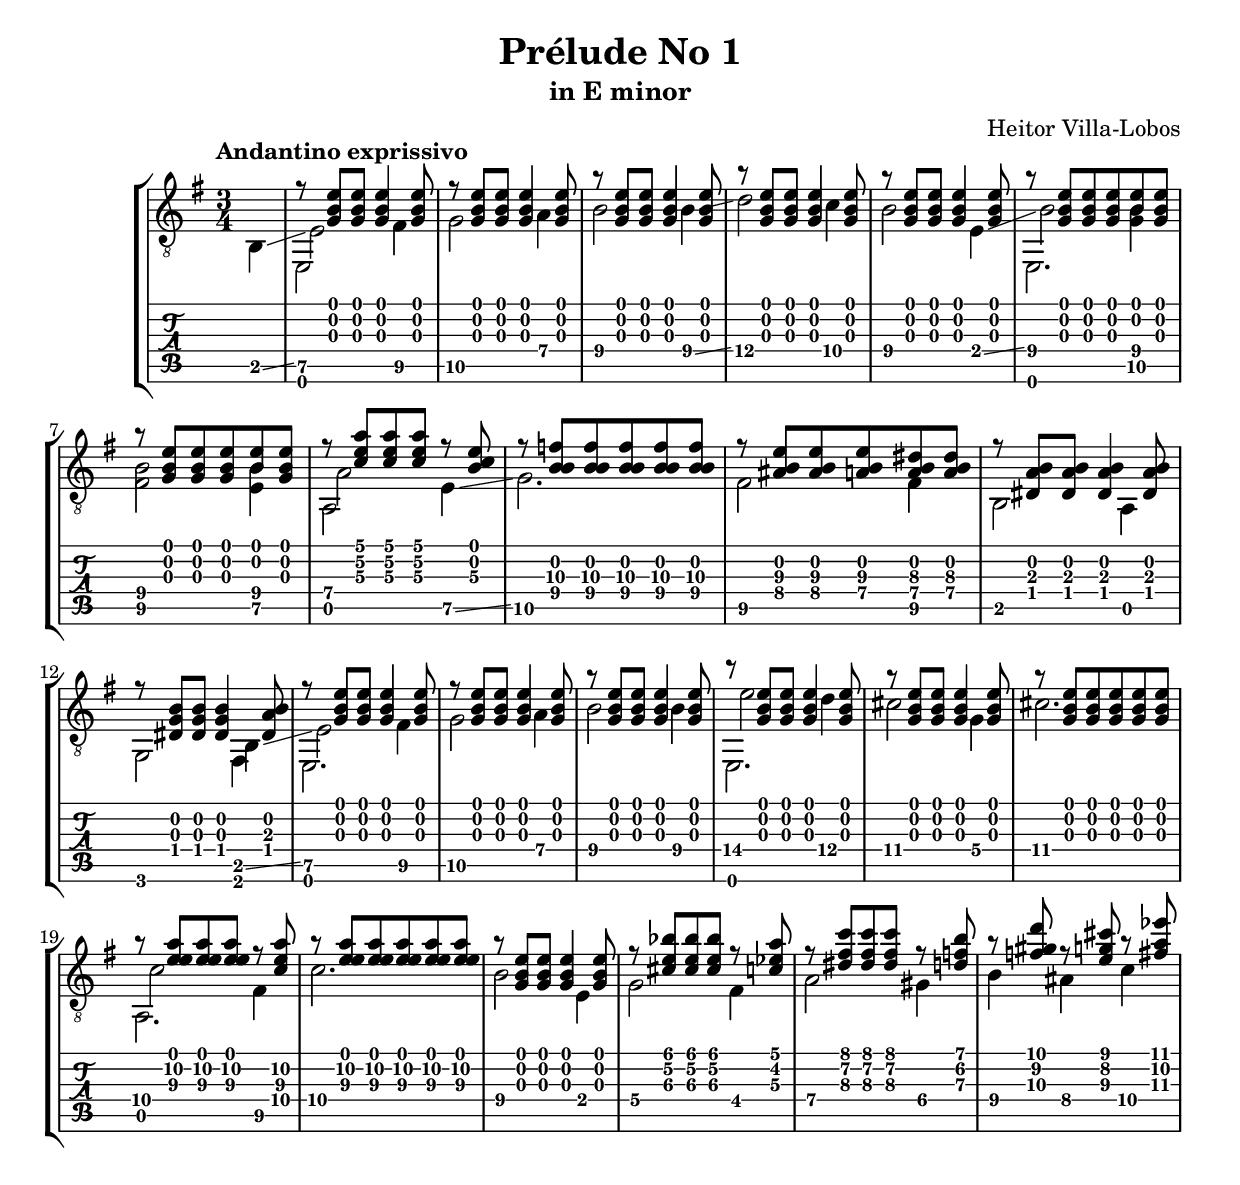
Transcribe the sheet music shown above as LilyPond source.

\version "2.16.1"
\language "english"

\header { 
	title = "Prélude No 1"
	subtitle = "in E minor"
	composer ="Heitor Villa-Lobos"
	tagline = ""
}

top = {
	\override StringNumber #'stencil = ##f
	\partial 4
	s4 |
	r8 <g b e'>8 <g b e'>8 <g b e'>4 <g b e'>8 |
	r8 <g b e'>8 <g b e'>8 <g b e'>4 <g b e'>8 |
	r8 <g b e'>8 <g b e'>8 <g b e'>4 <g b e'>8 |
	r8 <g b e'>8 <g b e'>8 <g b e'>4 <g b e'>8 |
	r8 <g b e'>8 <g b e'>8 <g b e'>4 <g b e'>8 |
	r8 <g b e'>8 <g b e'>8 <g b e'>8 <b e'>8 <g b e'>8 |
	r8 <g b e'>8 <g b e'>8 <g b e'>8 <b e'>8 <g b e'>8 |
	r8 <c' e' a'> <c' e' a'> <c' e' a'> r8 <b c'\3 e'> |
	r8 <f'\3 b\2 b\4> <f'\3 b\2 b\4> <f'\3 b\2 b\4> <f'\3 b\2 b\4> <f'\3 b\2 b\4> |
	r8 <as\4 b e'\3> <as\4 b e'\3> <a\4 b e'\3> <a\4 b ds'\3> <a\4 b ds'\3> |
	r8 <ds a b> <ds a b> <ds a b>4 <ds a b>8 |
	r8 <ds b g> <ds b g> <ds b g>4 <ds a b>8 |
	r8 <g b e'> <g b e'> <g b e'>4 <g b e'>8 |
	r8 <g b e'> <g b e'> <g b e'>4 <g b e'>8 |
	r8 <g b e'> <g b e'> <g b e'>4 <g b e'>8 |
	r8 <g b e'> <g b e'> <g b e'>4 <g b e'>8 |
	r8 <g b e'> <g b e'> <g b e'>4 <g b e'>8 |
	r8 <g b e'> <g b e'> <g b e'> <g b e'> <g b e'> |
	r8 <a'\2 e' e'\3> <a'\2 e' e'\3> <a'\2 e' e'\3> r8 <c'\4 a'\2 e'\3> |
	r8 <a'\2 e' e'\3> <a'\2 e' e'\3> <a'\2 e' e'\3> <a'\2 e' e'\3> <a'\2 e' e'\3> | 
	r8 <g b e'> <g b e'> <g b e'>4 <g b e'>8 |
	r8 <cs' e' bf'>8 <cs' e' bf'> <cs' e' bf'> r8 <c' ef' a'> |
	r8 <ds' fs' c''> <ds' fs' c''> <ds' fs' c''> r8 <d' f' b'> |
	r8 <f' gs' d''> r8 <e' g' cs''> r8 <fs' a' ef''> |
}

melody = {
	\override StringNumber #'stencil = ##f
	\partial 4
	b,4 \glissando |
	<e\5>2 <fs\5>4 |
	<g\5>2 <a\4>4 |
	<b\4>2 <b\4>4 \glissando |
	<d'\4>2 <c'\4>4 |
	<b\4>2 <e\4>4 \glissando |
	<b\4>2 <g\5 b\4>4 |
	<fs\5 b\4>2 <e\5 b\4>4 |
	<a\4>2 <e\5>4 \glissando |
	<g\5>2. |
	<fs\5>2 <fs\5>4 |
	b,2 a,4 |
	g,2 b,4 \glissando | 
	<e\5>2 <fs\5>4 |
	<g\5>2 <a\4>4 |
	<b\4>2 <b\4>4 |
	<e'\4>2 <d'\4>4 |
	<cs'\4>2 <g\4>4 |
	<cs'\4>2. |
	<c'\4>2 <fs\5>4 |
	<c'\4>2. |
	<b\4>2 e4 |
	<g\4>2 <fs\4>4 |
	<a\4>2 <gs\4>4 |
	<b\4>4 <as\4> <c'\4> |
}

empty = {
}

bass = {
	\override StringNumber #'stencil = ##f
	\partial 4
	s4 |
	e,2 s4 |
	s4 s4 s4 |
	s4 s4 s4 |
	s4 s4 s4 |
	s4 s4 s4 |
	e,2. |
	s4 s4 s4 |
	a,2 s4 |
	s4 s4 s4 |
	s4 s4 s4 |
	s4 s4 s4 |
	s4 s4 fs,4
	e,2. |
	s4 s4 s4 |
	s4 s4 s4 |
	e,2. |
	s4 s4 s4 |
	s4 s4 s4 |
	a,2. |
}

\score {
	\new StaffGroup <<
		\new Staff	{
			\clef "treble_8"
			\key g \major
			\time 3/4
			\tempo "Andantino exprissivo"
			<< \top \\ \melody \\ \empty \\ \bass >>
		}
		\new TabStaff	{
			<< \top \\ \melody \\ \empty \\ \bass >>
		}
	>>
	\layout {
    \context {
      \Score
    }
  }
}
